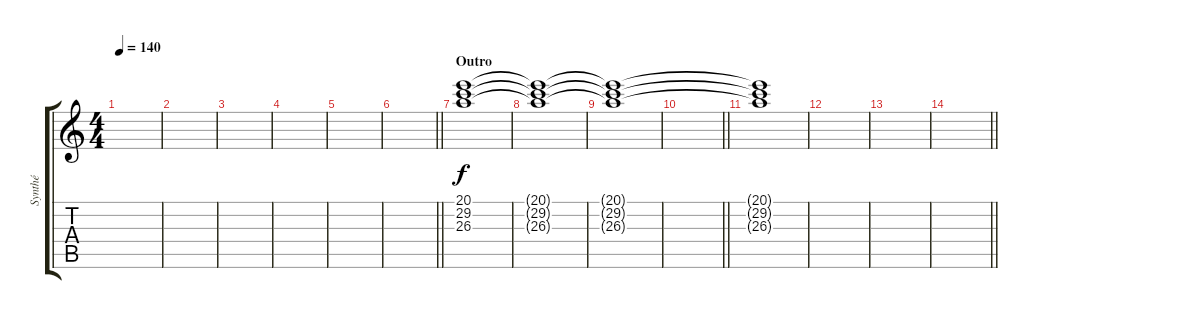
\track ("Synthé" "Synthé") {instrument stringensemble1}
\staff {score tabs}
\tuning (E4 B3 G3 D3 A2 E2) {hide}
\ts (4 4)
\tempo 140
\clef g2
\ks c
|
|
|
|
|
\barLineRight lightlight
|
\section ("" "Outro")
(20.1 29.2 26.3).1{volume 8 instrument stringensemble1} |
(20.1{t} 29.2{t} 26.3{t}).1 |
(20.1{t} 29.2{t} 26.3{t}).1 |
\barLineRight lightlight
|
(20.1{t} 29.2{t} 26.3{t}).1 |
|
|
\barLineRight lightlight
